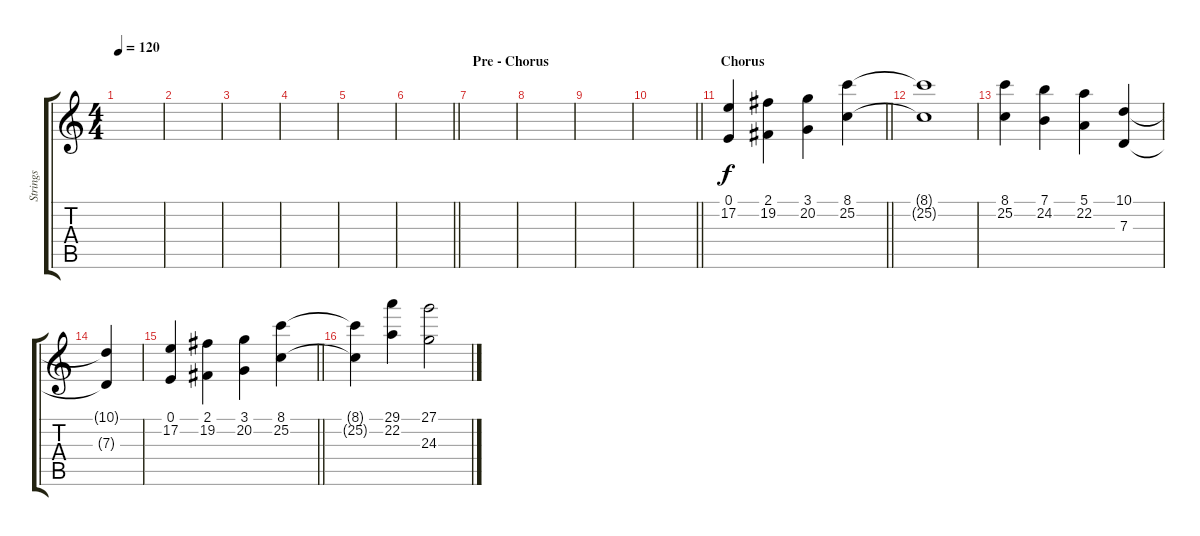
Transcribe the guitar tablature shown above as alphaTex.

\track ("Strings" "Strings") {instrument stringensemble1}
\staff {score tabs}
\tuning (E4 B3 G3 D3 A2 E2) {hide}
\ts (4 4)
\tempo 120
\clef g2
\ks c
|
|
|
|
|
\barLineRight lightlight
|
\section ("" "Pre - Chorus")
|
|
|
\barLineRight lightlight
|
\section ("" "Chorus")
\barLineRight lightlight
(0.1 17.2).4 (2.1 19.2).4 (3.1 20.2).4 (8.1 25.2).4 |
(8.1{t} 25.2{t}).1 |
(8.1 25.2).4 (7.1 24.2).4 (5.1 22.2).4 (10.1 7.3).4 |
(10.1{t} 7.3{t}).4 |
\barLineRight lightlight
(0.1 17.2).4 (2.1 19.2).4 (3.1 20.2).4 (8.1 25.2).4 |
(8.1{t} 25.2{t}).4 (29.1 22.2).4 (27.1 24.3).2
